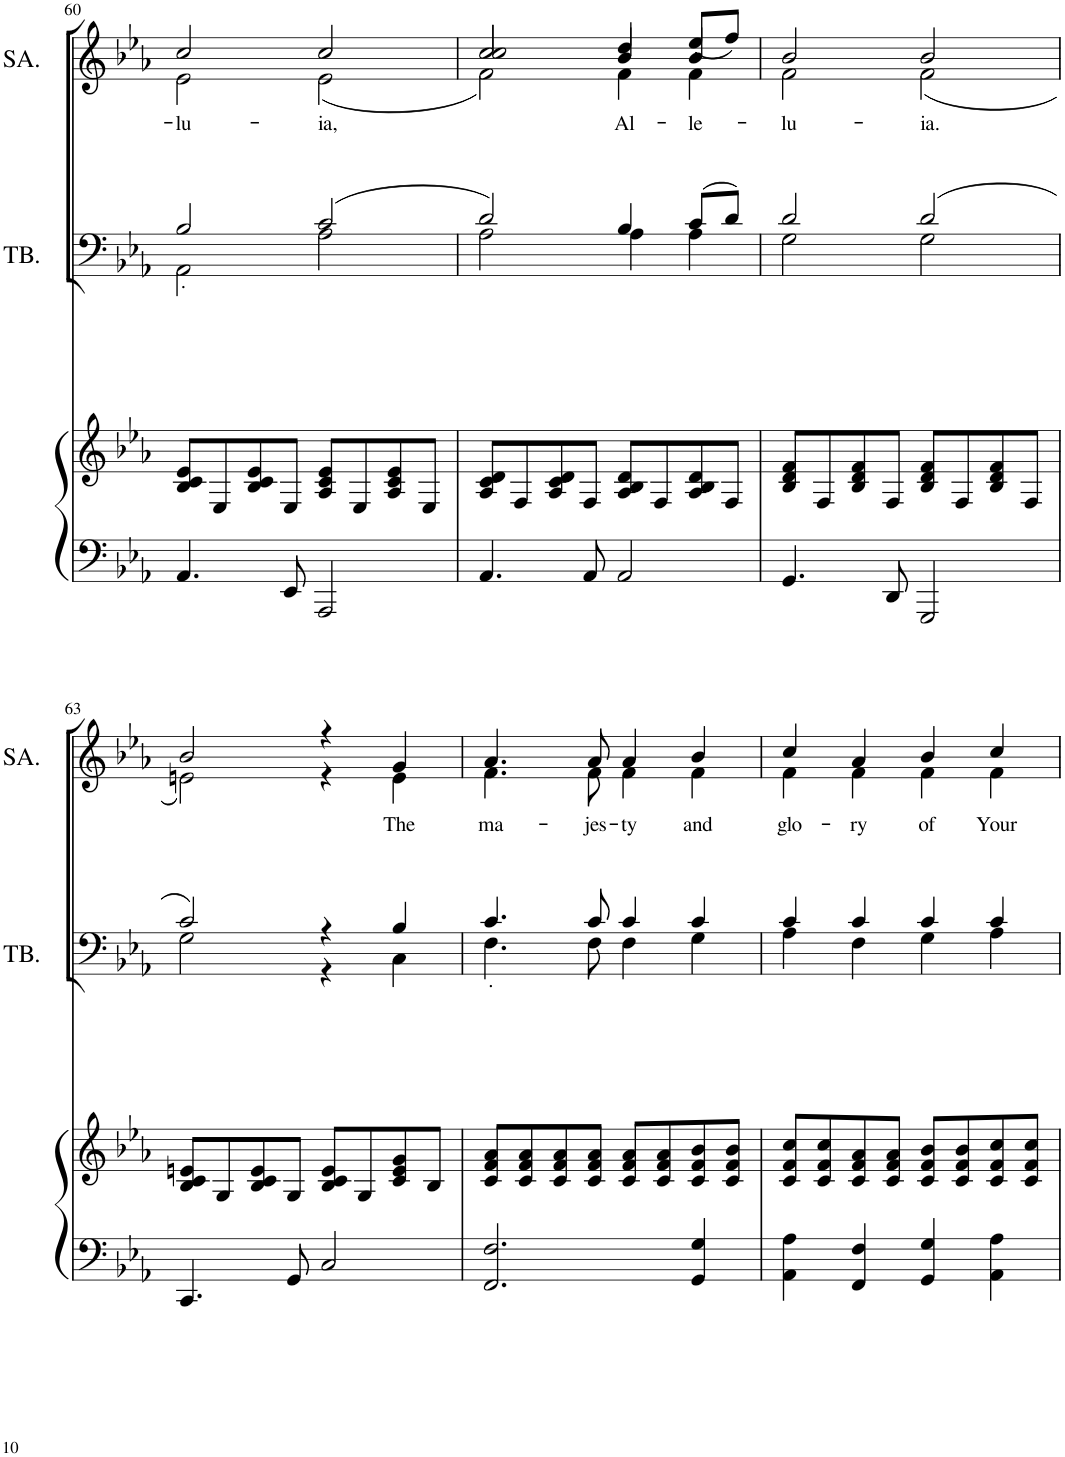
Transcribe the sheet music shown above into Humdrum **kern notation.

**kern	**kern	**kern	**text	**kern	**text
*part3	*part3	*part2	*part2	*part1	*part1
*staff4	*staff3	*staff2	*staff2	*staff1	*staff1
*I"Piano	*	*I"TB.	*	*I"SA.	*
*I'Pno	*	*I'TB.	*	*I'SA.	*
!!LO:PB:g=z
*clefF4	*clefG2	*clefF4	*	*clefG2	*
*k[b-e-a-]	*k[b-e-a-]	*k[b-e-a-]	*	*k[b-e-a-]	*
*M4/4	*M4/4	*M4/4	*	*M4/4	*
=60	=60	=60	=60	=60	=60
*	*	*^	*	*	*
!	!	!	!	!LO:LY:b	!	!LO:LY:b
*	*	*	*	*	*^	*
4.AA-/	8B-/ 8c/ 8e-/L	2B-/	2AA-\	.	2cc/	2e-\	lu-
.	8E-/	.	.	.	.	.	.
.	8B-/ 8c/ 8e-/	.	.	.	.	.	.
8EE-/	8E-/J	.	.	.	.	.	.
!	!	!	!	!	!	!	!LO:LY:b
2AAA-/	8A-/ 8c/ 8e-/L	(2c/	2A-\	.	2cc/	(2e-\	-ia,
.	8E-/	.	.	.	.	.	.
.	8A-/ 8c/ 8e-/	.	.	.	.	.	.
.	8E-/J	.	.	.	.	.	.
=61	=61	=61	=61	=61	=61	=61	=61
*	*	*	*	*	*	*^	*
4.AA-/	8A-/ 8c/ 8d/L	2d/)	2A-\	.	2cc/	2f\)	2cc/	.
.	8F/	.	.	.	.	.	.	.
.	8A-/ 8c/ 8d/	.	.	.	.	.	.	.
8AA-/	8F/J	.	.	.	.	.	.	.
!	!	!	!	!	!	!	!	!LO:LY:b
2AA-/	8A-/ 8B-/ 8d/L	4B-/	4A-\	.	4b-/	4f\	4dd/	Al-
.	8F/	.	.	.	.	.	.	.
!	!	!	!	!	!	!	!	!LO:LY:b
.	8A-/ 8B-/ 8d/	(8c/L	4A-\	.	4b-/	4f\	(8ee-/L	-le-
.	8F/J	8d/J)	.	.	.	.	8ff/J)	.
=62	=62	=62	=62	=62	=62	=62	=62	=62
!	!	!	!	!	!	!	!	!LO:LY:b
*	*	*	*	*	*	*v	*v	*
4.GG/	8B-/ 8d/ 8f/L	2d/	2G\	.	2b-/	2f\	-lu-
.	8F/	.	.	.	.	.	.
.	8B-/ 8d/ 8f/	.	.	.	.	.	.
8DD/	8F/J	.	.	.	.	.	.
!	!	!	!	!	!	!	!LO:LY:b
2GGG/	8B-/ 8d/ 8f/L	(2d/	2G\	.	2b-/	(2f\	-ia.
.	8F/	.	.	.	.	.	.
.	8B-/ 8d/ 8f/	.	.	.	.	.	.
.	8F/J	.	.	.	.	.	.
!!LO:LB:g=z	!!
=63	=63	=63	=63	=63	=63	=63	=63
4.CC/	8B-/ 8c/ 8en/L	2c/)	2G\	.	2b-/	2en\)	.
.	8G/	.	.	.	.	.	.
.	8B-/ 8c/ 8e/	.	.	.	.	.	.
8GG/	8G/J	.	.	.	.	.	.
2C/	8B-/ 8c/ 8e/L	4r	4r	.	4r	4r	.
.	8G/	.	.	.	.	.	.
!	!	!	!	!	!	!	!LO:LY:b
.	8c/ 8e/ 8g/	4B-/	4C\	.	4g/	4e\	The
.	8B-/J	.	.	.	.	.	.
=64	=64	=64	=64	=64	=64	=64	=64
!	!	!	!	!LO:LY:b	!	!	!LO:LY:b
2.FF/ 2.F/	8c/ 8f/ 8a-/L	4.c/	4.F\	.	4.a-/	4.f\	ma-
.	8c/ 8f/ 8a-/	.	.	.	.	.	.
.	8c/ 8f/ 8a-/	.	.	.	.	.	.
!	!	!	!	!	!	!	!LO:LY:b
.	8c/ 8f/ 8a-/J	8c/	8F\	.	8a-/	8f\	-jes-
!	!	!	!	!	!	!	!LO:LY:b
.	8c/ 8f/ 8a-/L	4c/	4F\	.	4a-/	4f\	-ty
.	8c/ 8f/ 8a-/	.	.	.	.	.	.
!	!	!	!	!	!	!	!LO:LY:b
4GG/ 4G/	8c/ 8f/ 8b-/	4c/	4G\	.	4b-/	4f\	and
.	8c/ 8f/ 8b-/J	.	.	.	.	.	.
=65	=65	=65	=65	=65	=65	=65	=65
!	!	!	!	!	!	!	!LO:LY:b
4AA-\ 4A-\	8c/ 8f/ 8cc/L	4c/	4A-\	.	4cc/	4f\	glo-
.	8c/ 8f/ 8cc/	.	.	.	.	.	.
!	!	!	!	!	!	!	!LO:LY:b
4FF/ 4F/	8c/ 8f/ 8a-/	4c/	4F\	.	4a-/	4f\	-ry
.	8c/ 8f/ 8a-/J	.	.	.	.	.	.
!	!	!	!	!	!	!	!LO:LY:b
4GG/ 4G/	8c/ 8f/ 8b-/L	4c/	4G\	.	4b-/	4f\	of
.	8c/ 8f/ 8b-/	.	.	.	.	.	.
!	!	!	!	!	!	!	!LO:LY:b
4AA-\ 4A-\	8c/ 8f/ 8cc/	4c/	4A-\	.	4cc/	4f\	Your
.	8c/ 8f/ 8cc/J	.	.	.	.	.	.
*	*	*v	*v	*	*	*	*
*	*	*	*	*v	*v	*
=	=	=	=	=	=
*-	*-	*-	*-	*-	*-
